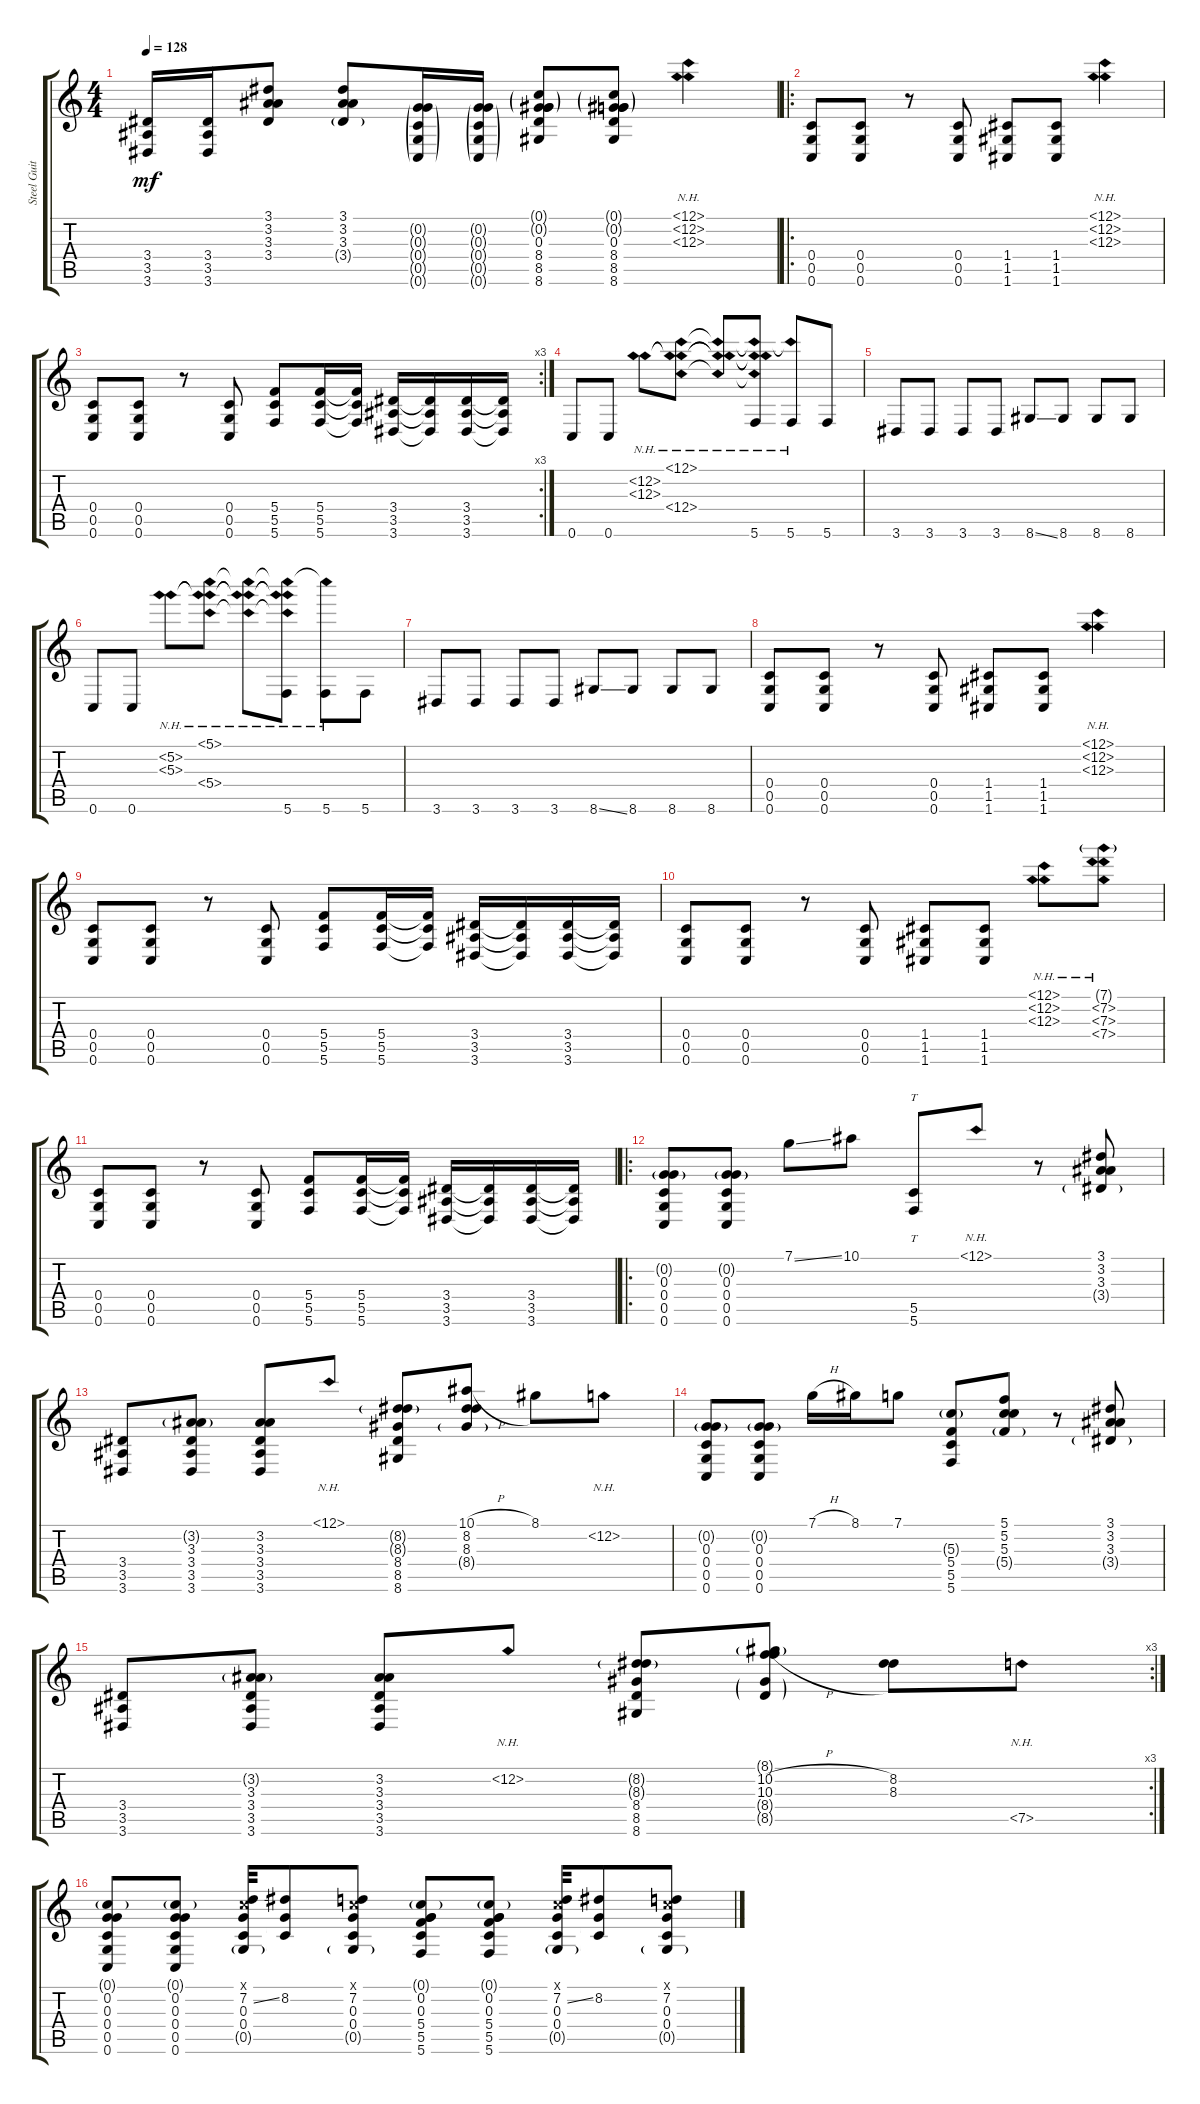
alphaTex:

\track ("Steel Guitar" "Steel Guit") {instrument acousticguitarsteel}
\staff {score tabs}
\tuning (C4 G3 G3 C3 G2 C2) {hide}
\ts (4 4)
\tempo 128
\clef g2
\ks c
(3.4 3.5 3.6).16{dy mf} (3.4 3.5 3.6).16 (3.1 3.2 3.3 3.4).8 (3.1 3.2 3.3 3.4{g}).8 (0.2{g} 0.3{g} 0.4{g} 0.5{g} 0.6{g}).16 (0.2{g} 0.3{g} 0.4{g} 0.5{g} 0.6{g}).16 (0.1{g} 0.2{g} 0.3 8.4 8.5 8.6).8 (0.1{g} 0.2{g} 0.3 8.4 8.5 8.6).8 (12.1{nh} 12.2{nh} 12.3{nh}).4 |
\ro
(0.4 0.5 0.6).8 (0.4 0.5 0.6).8 r.8 (0.4 0.5 0.6).8 (1.4 1.5 1.6).8 (1.4 1.5 1.6).8 (12.1{nh} 12.2{nh} 12.3{nh}).4 |
\rc 3
(0.4 0.5 0.6).8 (0.4 0.5 0.6).8 r.8 (0.4 0.5 0.6).8 (5.4 5.5 5.6).8 (5.4 5.5 5.6).16 (5.4{t} 5.5{t} 5.6{t}).16 (3.4 3.5 3.6).16 (3.4{t} 3.5{t} 3.6{t}).16 (3.4 3.5 3.6).16 (3.4{t} 3.5{t} 3.6{t}).16 |
0.6.8 0.6.8 (12.2{nh} 12.3{nh}).8 (12.1{nh} 12.2{nh t} 12.3{nh t} 12.4{nh}).8 (12.1{nh t} 12.2{nh t} 12.3{nh t} 12.4{nh t}).8 (12.1{nh t} 12.2{nh t} 12.3{nh t} 12.4{nh t} 5.6).8 (12.1{nh t} 5.6).8 5.6.8 |
3.6.8 3.6.8 3.6.8 3.6.8 8.6{ss}.8 8.6.8 8.6.8 8.6.8 |
0.6.8 0.6.8 (5.2{nh} 5.3{nh}).8 (5.1{nh} 5.2{nh t} 5.3{nh t} 5.4{nh}).8 (5.1{nh t} 5.2{nh t} 5.3{nh t} 5.4{nh t}).8 (5.1{nh t} 5.2{nh t} 5.3{nh t} 5.4{nh t} 5.6).8 (5.1{nh t} 5.6).8 5.6.8 |
3.6.8 3.6.8 3.6.8 3.6.8 8.6{ss}.8 8.6.8 8.6.8 8.6.8 |
(0.4 0.5 0.6).8 (0.4 0.5 0.6).8 r.8 (0.4 0.5 0.6).8 (1.4 1.5 1.6).8 (1.4 1.5 1.6).8 (12.1{nh} 12.2{nh} 12.3{nh}).4 |
(0.4 0.5 0.6).8 (0.4 0.5 0.6).8 r.8 (0.4 0.5 0.6).8 (5.4 5.5 5.6).8 (5.4 5.5 5.6).16 (5.4{t} 5.5{t} 5.6{t}).16 (3.4 3.5 3.6).16 (3.4{t} 3.5{t} 3.6{t}).16 (3.4 3.5 3.6).16 (3.4{t} 3.5{t} 3.6{t}).16 |
(0.4 0.5 0.6).8 (0.4 0.5 0.6).8 r.8 (0.4 0.5 0.6).8 (1.4 1.5 1.6).8 (1.4 1.5 1.6).8 (12.1{nh} 12.2{nh} 12.3{nh}).8 (7.1{nh g} 7.2{nh} 7.3{nh} 7.4{nh}).8 |
(0.4 0.5 0.6).8 (0.4 0.5 0.6).8 r.8 (0.4 0.5 0.6).8 (5.4 5.5 5.6).8 (5.4 5.5 5.6).16 (5.4{t} 5.5{t} 5.6{t}).16 (3.4 3.5 3.6).16 (3.4{t} 3.5{t} 3.6{t}).16 (3.4 3.5 3.6).16 (3.4{t} 3.5{t} 3.6{t}).16 |
\ro
(0.2{g} 0.3 0.4 0.5 0.6).8 (0.2{g} 0.3 0.4 0.5 0.6).8 7.1{ss}.8 10.1.8 (5.5 5.6).8{tt} 12.1{nh}.8 r.8 (3.1 3.2 3.3 3.4{g}).8 |
(3.4 3.5 3.6).8 (3.2{g} 3.3 3.4 3.5 3.6).8 (3.2 3.3 3.4 3.5 3.6).8 12.1{nh}.8 (8.2{g} 8.3{g} 8.4 8.5 8.6).8 (10.1{h} 8.2 8.3 8.4{g}).8 8.1.8 12.2{nh}.8 |
(0.2{g} 0.3 0.4 0.5 0.6).8 (0.2{g} 0.3 0.4 0.5 0.6).8 7.1{h}.16 8.1.16 7.1.8 (5.3{g} 5.4 5.5 5.6).8 (5.1 5.2 5.3 5.4{g}).8 r.8 (3.1 3.2 3.3 3.4{g}).8 |
\rc 3
(3.4 3.5 3.6).8 (3.2{g} 3.3 3.4 3.5 3.6).8 (3.2 3.3 3.4 3.5 3.6).8 12.2{nh}.8 (8.2{g} 8.3{g} 8.4 8.5 8.6).8 (8.1{g} 10.2{h} 10.3 8.4{g} 8.5{g}).8 (8.2 8.3).8 7.5{nh}.8 |
(0.1{g} 0.2 0.3 0.4 0.5 0.6).8 (0.1{g} 0.2 0.3 0.4 0.5 0.6).8 (0.1{x} 7.2{ss} 0.3 0.4 0.5{g}).32 (8.2 0.3{t} 0.4{t}).8 (0.1{x} 7.2 0.3 0.4 0.5{g}).8 (0.1{g} 0.2 0.3 5.4 5.5 5.6).8 (0.1{g} 0.2 0.3 5.4 5.5 5.6).8 (0.1{x} 7.2{ss} 0.3 0.4 0.5{g}).32 (8.2 0.3{t} 0.4{t}).8 (0.1{x} 7.2 0.3 0.4 0.5{g}).8
